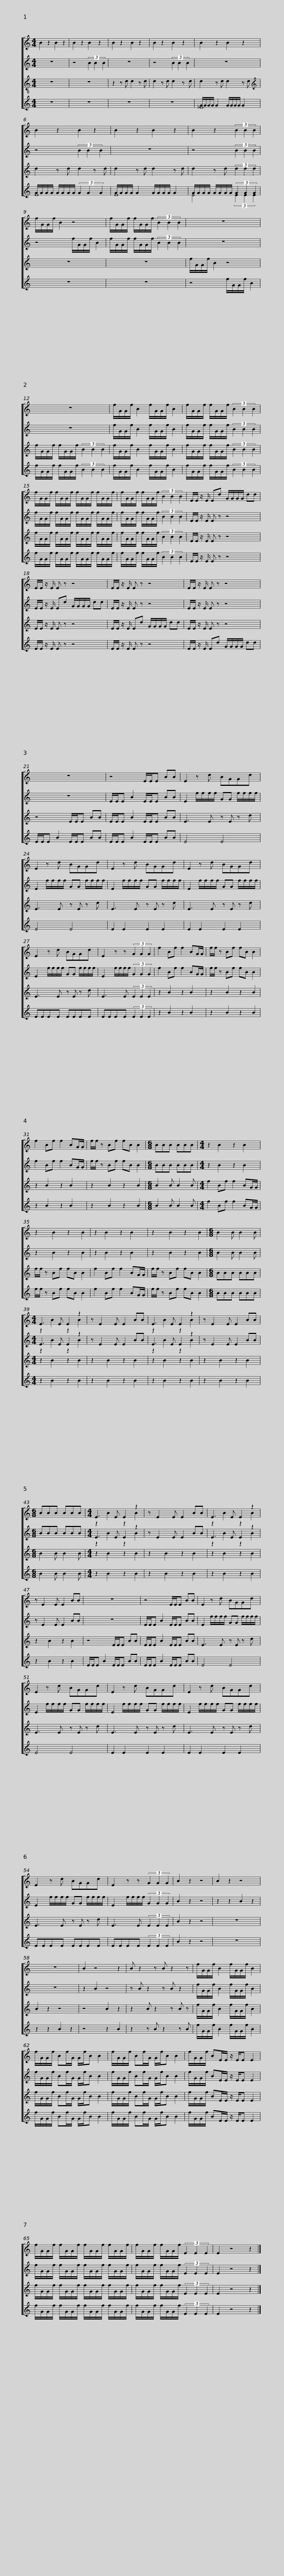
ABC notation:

X:1
%%score [ ( 1 2 ) ( 3 4 ) 5 ( 6 7 ) ]
L:1/8
M:4/4
I:linebreak $
K:C
V:1 treble
V:2 treble
V:3 treble
V:4 treble
V:5 treble-8
V:6 treble
V:7 treble
V:1
 B2 z2 B2 z2 | B2 z2 B2 z2 | B2 z2 B2 z2 | B2 z2 B2 z2 | B2 z2 B2 z2 |$ %5
 B2 z2 B2 z2 | B2 z2 B2 z2 | B2 z2 (3B2 B2 B2 | f/G/G/f/ B2 z4 |$ f/G/G/f/ f/G/G/f/ (3B2 B2 B2 | %10
 z8 | z8 | f/G/G/f/ B2 f/G/G/f/ B2 |$ f/G/G/f/ f/G/G/f/ (3B2 B2 B2 | f/G/G/f/ f/G/G/f/ f/G/G/f/ f/G/G/f/ | %15
 f/G/G/f/ f/G/G/f/ (3B2 B2 B2 |$ E/E/ z/ E/ Ed G/G/G/G/ dd | E/E/ z/ E/ E z z4 | E/E/ z/ E/ E z z4 |$ E/E/ z/ E/ E z z4 | %20
 z8 | z4 E/E/E BB | E2 z d BGGd |$ E2 z d BGGd | E2 z d BGGd | %25
 E2 z d BGGd | E2 z d BGGd |$ E2 z z (3G2 G2 G2 | f2 Bf f2 BG/G/ | f/f/ z Bf fB B2 | %30
 f2 Bf f2 BG/G/ | f/f/ z Bf fB B2 |$[M:6/8] BBB BBB |[M:4/4] z2 B2 z2 B2 | z2 B2 z2 B2 | %35
 z2 B2 z2 B2 | z2 B2 z2 B2 |[M:6/8] B2 B B2 B |$[M:4/4] E3 E E2 z2 | z E2 E E2 BB | %40
 E3 E E2 z2 | z E2 E E2 BB |[M:6/8] BBB BBB |[M:4/4] E3 E E2 z2 |$ z E2 E E2 BB | %45
 E3 E E2 z2 | z E2 E E2 BB | z8 | z4 E/E/E BB |$ E2 z d BGGd | %50
 E2 z d BGGd | E2 z d BGGd | E2 z d BGGd |$ E2 z d BGGd | E2 z z (3G2 G2 G2 | %55
 B2 z2 z4 | B2 z2 z4 | z8 | B2 z4 z2 | B z2 z B z2 z |$ %60
 f/G/G/f/ B2 f/G/G/f/ B2 | f/G/G/f/ Bf/G/ G/f/B B2 | f/G/G/f/ Bf/G/ G/f/B B2 | f/G/G/f/ BE/E/ z/ E/E E2 |$ f/G/G/f/ f/G/G/f/ f/G/G/f/ f/G/G/f/ | %65
 f/G/G/f/ f/G/G/f/ (3E2 E2 E2 | E2 z4 z2 |] %67
V:2
 x8 | x8 | x8 | x8 | x8 |$ %5
 x8 | x8 | x8 | x8 |$ x8 | %10
 x8 | x8 | x8 |$ x8 | x8 | %15
 x8 |$ x8 | x8 | x8 |$ x8 | %20
 x8 | x8 | x8 |$ x8 | x8 | %25
 x8 | x8 |$ x8 | x8 | x8 | %30
 x8 | x8 |$[M:6/8] x6 |[M:4/4] x8 | x8 | %35
 x8 | x8 |[M:6/8] x6 |$[M:4/4] z2 B2 z2 B2 | x8 | %40
 z2 B2 z2 B2 | x8 |[M:6/8] x6 |[M:4/4] z2 B2 z2 B2 |$ x8 | %45
 z2 B2 z2 B2 | x8 | x8 | x8 |$ x8 | %50
 x8 | x8 | x8 |$ x8 | x8 | %55
 x8 | x8 | x8 | x8 | x8 |$ %60
 x8 | x8 | x8 | x8 |$ x8 | %65
 x8 | x8 |] %67
V:3
 z8 | z4 (3B2 B2 B2 | z8 | z4 (3B2 B2 B2 | z8 |$ %5
 z4 (3B2 B2 B2 | z8 | z4 (3B2 B2 B2 | z4 f/G/G/f/ B2 |$ f/G/G/f/ f/G/G/f/ (3B2 B2 B2 | %10
 z8 | z8 | f/G/G/f/ B2 f/G/G/f/ B2 |$ f/G/G/f/ f/G/G/f/ (3B2 B2 B2 | f/G/G/f/ f/G/G/f/ f/G/G/f/ f/G/G/f/ | %15
 f/G/G/f/ f/G/G/f/ (3B2 B2 B2 |$ E/E/ z/ E/ E z z4 | E/E/ z/ E/ Ed G/G/G/G/ dd | E/E/ z/ E/ E z z4 |$ E/E/ z/ E/ E z z4 | %20
 z8 | E/E/E B2 E/E/E BB | E2 f/f/f/f/ GG f/f/f/f/ |$ E2 f/f/f/f/ GG f/f/f/f/ | E2 f/f/f/f/ GG f/f/f/f/ | %25
 E2 f/f/f/f/ GG f/f/f/f/ | E2 f/f/f/f/ GG f/f/f/f/ |$ E2 f/f/f/f/ (3G2 G2 G2 | f2 Bf f2 BG/G/ | f/f/ z Bf fB B2 | %30
 f2 Bf f2 BG/G/ | f/f/ z Bf fB B2 |$[M:6/8] BBB BBB |[M:4/4] z2 B2 z2 B2 | z2 B2 z2 B2 | %35
 z2 B2 z2 B2 | z2 B2 z2 B2 |[M:6/8] B2 B B2 B |$[M:4/4] E3 E E2 z2 | z E2 E E2 BB | %40
 E3 E E2 z2 | z E2 E E2 BB |[M:6/8] BBB BBB |[M:4/4] E3 E E2 z2 |$ z E2 E E2 BB | %45
 E3 E E2 z2 | z E2 E E2 BB | z8 | E/E/E B2 E/E/E BB |$ E2 f/f/f/f/ GG f/f/f/f/ | %50
 E2 f/f/f/f/ GG f/f/f/f/ | E2 f/f/f/f/ GG f/f/f/f/ | E2 f/f/f/f/ GG f/f/f/f/ |$ E2 f/f/f/f/ GG f/f/f/f/ | E2 f/f/f/f/ (3G2 G2 G2 | %55
 B2 z2 z4 | z2 z2 B2 z2 | z8 | z2 B2 z4 | z B z2 z B z2 |$ %60
 f/G/G/f/ B2 f/G/G/f/ B2 | f/G/G/f/ Bf/G/ G/f/B B2 | f/G/G/f/ Bf/G/ G/f/B B2 | f/G/G/f/ BE/E/ z/ E/E E2 |$ f/G/G/f/ f/G/G/f/ f/G/G/f/ f/G/G/f/ | %65
 f/G/G/f/ f/G/G/f/ (3E2 E2 E2 | E2 z4 z2 |] %67
V:4
 x8 | x8 | x8 | x8 | x8 |$ %5
 x8 | x8 | x8 | x8 |$ x8 | %10
 x8 | x8 | x8 |$ x8 | x8 | %15
 x8 |$ x8 | x8 | x8 |$ x8 | %20
 x8 | x8 | x8 |$ x8 | x8 | %25
 x8 | x8 |$ x8 | x8 | x8 | %30
 x8 | x8 |$[M:6/8] x6 |[M:4/4] x8 | x8 | %35
 x8 | x8 |[M:6/8] x6 |$[M:4/4] z2 B2 z2 B2 | x8 | %40
 z2 B2 z2 B2 | x8 |[M:6/8] x6 |[M:4/4] z2 B2 z2 B2 |$ x8 | %45
 z2 B2 z2 B2 | x8 | x8 | x8 |$ x8 | %50
 x8 | x8 | x8 |$ x8 | x8 | %55
 x8 | x8 | x8 | x8 | x8 |$ %60
 x8 | x8 | x8 | x8 |$ x8 | %65
 x8 | x8 |] %67
V:5
 z8 | z8 | z2 z d d2 z d | d2 z d d2 z d | d2 z d d2 z d |$ %5
[K:treble] d2 z d d2 z d | d2 z d d2 z d | d2 z d (3d2 d2 d2 | z8 |$ z8 | %10
 f/G/G/f/ B2 z4 | f/G/G/f/ f/G/G/f/ (3B2 B2 B2 | f/G/G/f/ B2 f/G/G/f/ B2 |$ f/G/G/f/ f/G/G/f/ (3B2 B2 B2 | f/G/G/f/ f/G/G/f/ f/G/G/f/ f/G/G/f/ | %15
 f/G/G/f/ f/G/G/f/ (3B2 B2 B2 |$ E/E/ z/ E/ E z z4 | E/E/ z/ E/ E z z4 | E/E/ z/ E/ Ed G/G/G/G/ dd |$ E/E/ z/ E/ E z z4 | %20
 z4 E/E/E BB | E/E/E B2 E/E/E BB | E3 E z E z d |$ E3 E z E z d | E3 E z E z d | %25
 E3 E z E z d | E3 E z E z d |$ E3 E (3E2 E2 E2 | z2 B2 z2 B2 | z2 B2 z2 B2 | %30
 z2 B2 z2 B2 | z2 B2 z2 B2 |$[M:6/8] B2 B B2 B |[M:4/4] f2 Bf f2 BG/G/ | f/f/ z Bf fB B2 | %35
 f2 Bf f2 BG/G/ | f/f/ z Bf fB B2 |[M:6/8] BBB BBB |$[M:4/4] z2 B2 z2 B2 | z2 B2 z2 B2 | %40
 z2 B2 z2 B2 | z2 B2 z2 B2 |[M:6/8] B2 B B2 B |[M:4/4] z2 B2 z2 B2 |$ z2 B2 z2 B2 | %45
 z2 B2 z2 B2 | z2 B2 z2 B2 | z4 E/E/E BB | E/E/E B2 E/E/E BB |$ E3 E z E z d | %50
 E3 E z E z d | E3 E z E z d | E3 E z E z d |$ E3 E z E z d | E3 E (3E2 E2 E2 | %55
 B2 z2 z4 | z8 | B2 z2 z4 | z4 B2 z2 | z2 B z2 z B z |$ %60
 f/G/G/f/ B2 f/G/G/f/ B2 | f/G/G/f/ Bf/G/ G/f/B B2 | f/G/G/f/ Bf/G/ G/f/B B2 | f/G/G/f/ BE/E/ z/ E/E E2 |$ f/G/G/f/ f/G/G/f/ f/G/G/f/ f/G/G/f/ | %65
 f/G/G/f/ f/G/G/f/ (3E2 E2 E2 | E2 z4 z2 |] %67
V:6
 z8 | z8 | z8 | z8 | G/G/G/G/ G2 G/G/G/G/ G2 |$ %5
 G/G/G/G/ G/G/G/G/ (3G2 G2 G2 | G/G/G/G/ G2 G/G/G/G/ G2 | G/G/G/G/ G/G/G/G/ (3G2 G2 G2 | z8 |$ z8 | %10
 z4 f/G/G/f/ B2 | f/G/G/f/ f/G/G/f/ (3B2 B2 B2 | f/G/G/f/ B2 f/G/G/f/ B2 |$ f/G/G/f/ f/G/G/f/ (3B2 B2 B2 | f/G/G/f/ f/G/G/f/ f/G/G/f/ f/G/G/f/ | %15
 f/G/G/f/ f/G/G/f/ (3B2 B2 B2 |$ E/E/ z/ E/ E z z4 | E/E/ z/ E/ E z z4 | E/E/ z/ E/ E z z4 |$ E/E/ z/ E/ Ed G/G/G/G/ dd | %20
 E/E/E B2 E/E/E BB | E/E/E B2 E/E/E BB | E4 E4 |$ E4 E4 | E2 E2 E2 E2 | %25
 E2 E2 E2 E2 | EEEE EEEE |$ EEEE (3E2 E2 E2 | z2 B2 z2 B2 | z2 B2 z2 B2 | %30
 z2 B2 z2 B2 | z2 B2 z2 B2 |$[M:6/8] B2 B B2 B |[M:4/4] f2 Bf f2 BG/G/ | f/f/ z Bf fB B2 | %35
 f2 Bf f2 BG/G/ | f/f/ z Bf fB B2 |[M:6/8] BBB BBB |$[M:4/4] z2 B2 z2 B2 | z2 B2 z2 B2 | %40
 z2 B2 z2 B2 | z2 B2 z2 B2 |[M:6/8] B2 B B2 B |[M:4/4] z2 B2 z2 B2 |$ z2 B2 z2 B2 | %45
 z2 B2 z2 B2 | z2 B2 z2 B2 | E/E/E B2 E/E/E BB | E/E/E B2 E/E/E BB |$ E4 E4 | %50
 E4 E4 | E2 E2 E2 E2 | E2 E2 E2 E2 |$ EEEE EEEE | EEEE (3E2 E2 E2 | %55
 B2 z2 z4 | z8 | z2 z2 B2 z2 | z4 z2 B2 | z2 z B z2 z B |$ %60
 f/G/G/f/ B2 f/G/G/f/ B2 | f/G/G/f/ Bf/G/ G/f/B B2 | f/G/G/f/ Bf/G/ G/f/B B2 | f/G/G/f/ BE/E/ z/ E/E E2 |$ f/G/G/f/ f/G/G/f/ f/G/G/f/ f/G/G/f/ | %65
 f/G/G/f/ f/G/G/f/ (3E2 E2 E2 | E2 z4 z2 |] %67
V:7
 x8 | x8 | x8 | x8 | _E8 |$ %5
 E8 | E8 | E4 (3E2 E2 E2 | x8 |$ x8 | %10
 x8 | x8 | x8 |$ x8 | x8 | %15
 x8 |$ x8 | x8 | x8 |$ x8 | %20
 x8 | x8 | x8 |$ x8 | x8 | %25
 x8 | x8 |$ x8 | x8 | x8 | %30
 x8 | x8 |$[M:6/8] x6 |[M:4/4] x8 | x8 | %35
 x8 | x8 |[M:6/8] x6 |$[M:4/4] x8 | x8 | %40
 x8 | x8 |[M:6/8] x6 |[M:4/4] x8 |$ x8 | %45
 x8 | x8 | x8 | x8 |$ x8 | %50
 x8 | x8 | x8 |$ x8 | x8 | %55
 x8 | x8 | x8 | x8 | x8 |$ %60
 x8 | x8 | x8 | x8 |$ x8 | %65
 x8 | x8 |] %67
